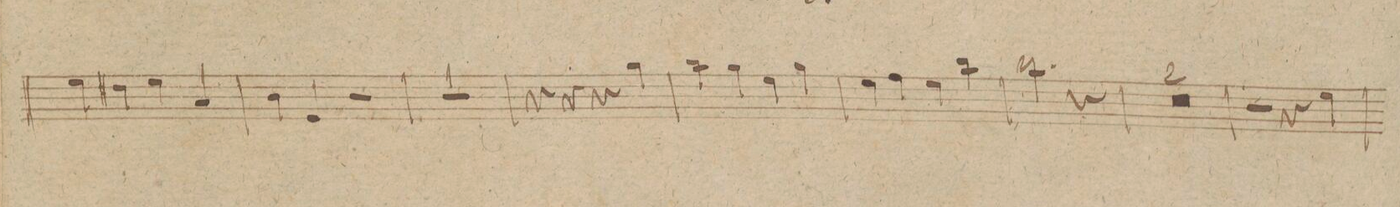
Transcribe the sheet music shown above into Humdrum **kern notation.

**kern	**dynam
*I"Violino IIdo	*
*clefG2	*
*k[f#c#g#]	*
*met(c|)	*
*M2/2	*
4ee\	.
4dd#X\	.
4ee\	.
4a/	.
=264	=264
4b\	.
4e/	.
2r	.
=265	=265
1r	.
=266	=266
4r	.
4r	.
4r	.
4gg#\	.
=267	=267
4bb\	.
4gg#\	.
4ee\	.
4gg#\	.
=268	=268
4ee\	.
4ff#\	.
4ee\	.
4bb\	.
=269	=269
2.bb\	.
4r	.
=270	=270
0r	.
=271	=271
=272	=272
2r	.
4r	.
4ee\	.
=273	=273
*-	*-
